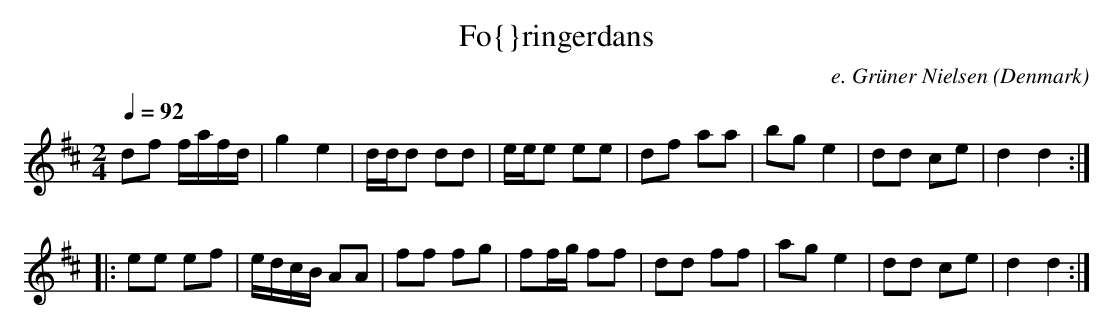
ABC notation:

X:1
T:F\o{}ringerdans
Q:1/4=92
M:2/4
L:1/8
C:e. Gr\"uner Nielsen
O:Denmark
K:D
df f/a/f/d/| g2 e2| d/d/d dd| e/e/e ee| \
df aa| bg e2| dd ce| d2d2 :|
|: ee ef| e/d/c/B/ AA| ff fg| ff/g/ ff| \
dd ff| ag e2| dd ce| d2 d2:|
